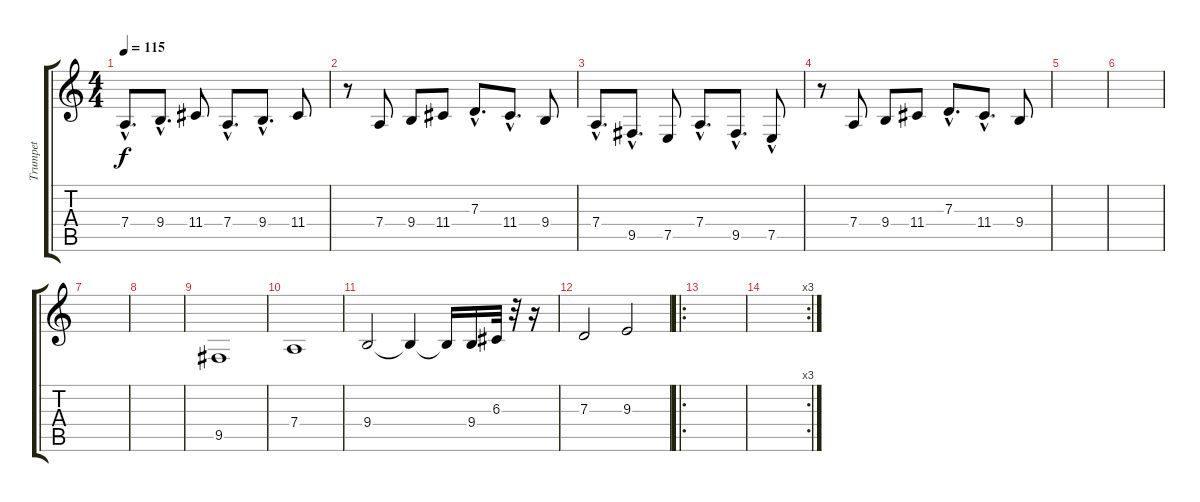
\track ("Trumpet" "Trumpet") {instrument trumpet}
\staff {score tabs}
\tuning (E4 B3 G3 D3 A2 E2) {hide}
\ts (4 4)
\tempo 115
\clef g2
\ks c
7.4{hac}.8{d dy f} 9.4{hac}.8{d} 11.4.8 7.4{hac}.8{d} 9.4{hac}.8{d} 11.4.8 |
r.8 7.4.8 9.4.8 11.4.8 7.3{hac}.8{d} 11.4{hac}.8{d} 9.4.8 |
7.4{hac}.8{d} 9.5{hac}.8{d} 7.5.8 7.4{hac}.8{d} 9.5{hac}.8{d} 7.5{hac}.8 |
r.8 7.4.8 9.4.8 11.4.8 7.3{hac}.8{d} 11.4{hac}.8{d} 9.4.8 |
|
|
|
|
9.5.1 |
7.4.1 |
9.4.2 9.4{t}.4 9.4{t}.16 9.4.16 6.3.32 r.32 r.16 |
7.3.2 9.3.2 |
\ro
|
\rc 3
